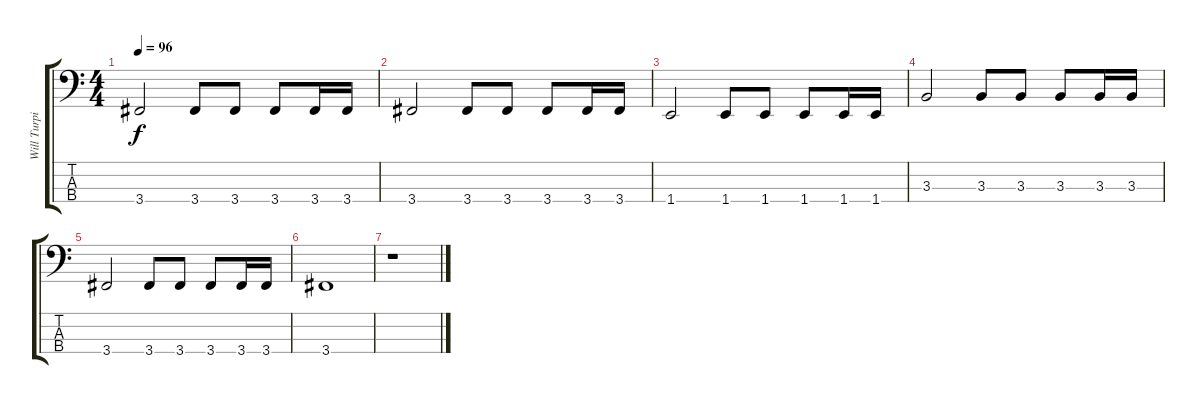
\track ("Will Turpin" "Will Turpi") {instrument electricbassfinger}
\staff {score tabs}
\tuning (Gb2 Db2 Ab1 Eb1) {hide}
\ts (4 4)
\tempo 96
\clef f4
\ks c
3.4.2{dy f} 3.4.8 3.4.8 3.4.8 3.4.16 3.4.16 |
3.4.2 3.4.8 3.4.8 3.4.8 3.4.16 3.4.16 |
1.4.2 1.4.8 1.4.8 1.4.8 1.4.16 1.4.16 |
3.3.2 3.3.8 3.3.8 3.3.8 3.3.16 3.3.16 |
3.4.2 3.4.8 3.4.8 3.4.8 3.4.16 3.4.16 |
3.4.1 |
r.1
